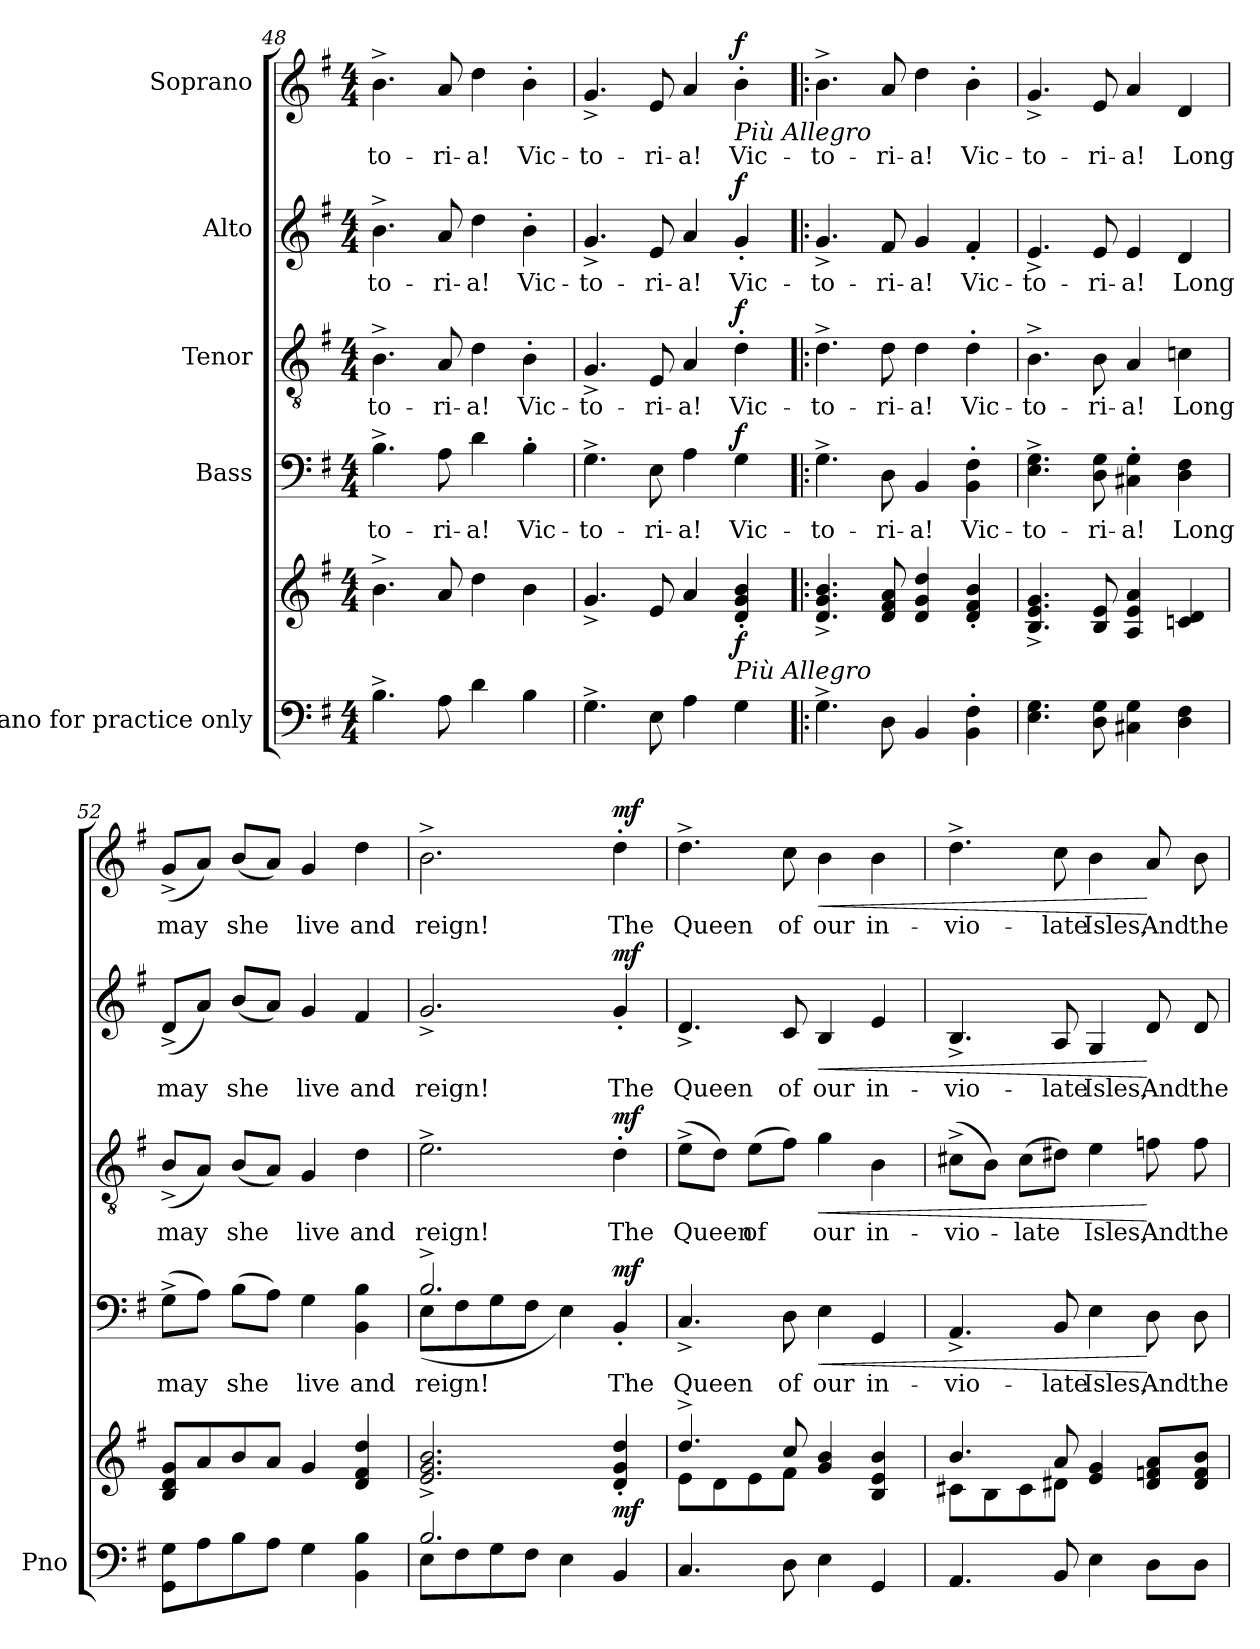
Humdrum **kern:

**kern	**kern	**dynam	**kern	**text	**dynam	**kern	**text	**dynam	**kern	**text	**dynam	**kern	**text	**dynam
*part5	*part5	*part5	*part4	*part4	*part4	*part3	*part3	*part3	*part2	*part2	*part2	*part1	*part1	*part1
*staff6	*staff5	*staff5/6	*staff4	*staff4	*staff4	*staff3	*staff3	*staff3	*staff2	*staff2	*staff2	*staff1	*staff1	*staff1
*I"Piano for practice only	*	*	*I"Bass	*	*	*I"Tenor	*	*	*I"Alto	*	*	*I"Soprano	*	*
*I'Pno	*	*	*	*	*	*	*	*	*	*	*	*	*	*
*clefF4	*clefG2	*	*clefF4	*	*	*clefGv2	*	*	*clefG2	*	*	*clefG2	*	*
*k[f#]	*k[f#]	*	*k[f#]	*	*	*k[f#]	*	*	*k[f#]	*	*	*k[f#]	*	*
*M4/4	*M4/4	*	*M4/4	*	*	*M4/4	*	*	*M4/4	*	*	*M4/4	*	*
=48	=48	=48	=48	=48	=48	=48	=48	=48	=48	=48	=48	=48	=48	=48
!	!	!	!	!LO:LY:b	!	!	!LO:LY:b	!	!	!LO:LY:b	!	!	!LO:LY:b	!
4.B^\	4.b^\	.	4.B^\	-to-	.	4.B^\	-to-	.	4.b^\	-to-	.	4.b^\	-to-	.
!	!	!	!	!LO:LY:b	!	!	!LO:LY:b	!	!	!LO:LY:b	!	!	!LO:LY:b	!
8A\	8a/	.	8A\	-ri-	.	8A/	-ri-	.	8a/	-ri-	.	8a/	-ri-	.
!	!	!	!	!LO:LY:b	!	!	!LO:LY:b	!	!	!LO:LY:b	!	!	!LO:LY:b	!
4d\	4dd\	.	4d\	-a!	.	4d\	-a!	.	4dd\	-a!	.	4dd\	-a!	.
!	!	!	!	!LO:LY:b	!	!	!LO:LY:b	!	!	!LO:LY:b	!	!	!LO:LY:b	!
4B\	4b\	.	4B'\	Vic-	.	4B'\	Vic-	.	4b'\	Vic-	.	4b'\	Vic-	.
=49	=49	=49	=49	=49	=49	=49	=49	=49	=49	=49	=49	=49	=49	=49
!	!	!	!	!LO:LY:b	!	!	!LO:LY:b	!	!	!LO:LY:b	!	!	!LO:LY:b	!
4.G^\	4.g^/	.	4.G^\	-to-	.	4.G^/	-to-	.	4.g^/	-to-	.	4.g^/	-to-	.
!	!	!	!	!LO:LY:b	!	!	!LO:LY:b	!	!	!LO:LY:b	!	!	!LO:LY:b	!
8E\	8e/	.	8E\	-ri-	.	8E/	-ri-	.	8e/	-ri-	.	8e/	-ri-	.
!	!	!	!	!LO:LY:b	!	!	!LO:LY:b	!	!	!LO:LY:b	!	!	!LO:LY:b	!
4A\	4a/	.	4A\	-a!	.	4A/	-a!	.	4a/	-a!	.	4a/	a!	.
!	!	!	!	!	!	!	!	!	!	!	!	!LO:TX:b:i:t=Più Allegro	!	!
!	!LO:TX:b:i:t=Più Allegro	!	!	!	!	!	!	!	!	!	!	!	!	!
!	!	!LO:DY:b	!	!LO:LY:b	!LO:DY:a	!	!LO:LY:b	!LO:DY:a	!	!LO:LY:b	!LO:DY:a	!	!LO:LY:b	!LO:DY:a
4G\	4d/' 4g/' 4b/'	f	4G\	Vic-	f	4d'\	Vic-	f	4g'/	Vic-	f	4b'\	Vic-	f
=50!|:	=50!|:	=50!|:	=50!|:	=50!|:	=50!|:	=50!|:	=50!|:	=50!|:	=50!|:	=50!|:	=50!|:	=50!|:	=50!|:	=50!|:
!	!	!	!	!LO:LY:b	!	!	!LO:LY:b	!	!	!LO:LY:b	!	!	!LO:LY:b	!
4.G^\	4.d/^> 4.g/^> 4.b/^>	.	4.G^\	-to-	.	4.d^\	-to-	.	4.g^>/	-to-	.	4.b^\	-to-	.
!	!	!	!	!LO:LY:b	!	!	!LO:LY:b	!	!	!LO:LY:b	!	!	!LO:LY:b	!
8D\	8d/ 8f#/ 8a/	.	8D\	-ri-	.	8d\	-ri-	.	8f#/	-ri-	.	8a/	-ri-	.
!	!	!	!	!LO:LY:b	!	!	!LO:LY:b	!	!	!LO:LY:b	!	!	!LO:LY:b	!
4BB/	4d/ 4g/ 4dd/	.	4BB/	-a!	.	4d\	-a!	.	4g/	-a!	.	4dd\	-a!	.
!	!	!	!	!LO:LY:b	!	!	!LO:LY:b	!	!	!LO:LY:b	!	!	!LO:LY:b	!
4BB\' 4F#\'	4d/' 4f#/' 4b/'	.	4BB\' 4F#\'	Vic-	.	4d'\	Vic-	.	4f#'/	Vic-	.	4b'\	Vic-	.
=51	=51	=51	=51	=51	=51	=51	=51	=51	=51	=51	=51	=51	=51	=51
!	!	!	!	!LO:LY:b	!	!	!LO:LY:b	!	!	!LO:LY:b	!	!	!LO:LY:b	!
4.E\ 4.G\	4.B/^> 4.e/^> 4.g/^>	.	4.E\^ 4.G\^	-to-	.	4.B^\	-to-	.	4.e^>/	-to-	.	4.g^>/	-to-	.
!	!	!	!	!LO:LY:b	!	!	!LO:LY:b	!	!	!LO:LY:b	!	!	!LO:LY:b	!
8D\ 8G\	8B/ 8e/	.	8D\ 8G\	-ri-	.	8B\	-ri-	.	8e/	-ri-	.	8e/	-ri-	.
!	!	!	!	!LO:LY:b	!	!	!LO:LY:b	!	!	!LO:LY:b	!	!	!LO:LY:b	!
4C#X\ 4G\	4A/ 4e/ 4a/	.	4C#X\' 4G\'	-a!	.	4A/	-a!	.	4e/	-a!	.	4a/	-a!	.
!	!	!	!	!LO:LY:b	!	!	!LO:LY:b	!	!	!LO:LY:b	!	!	!LO:LY:b	!
4D\ 4F#\	4cn/ 4d/	.	4D\ 4F#\	Long	.	4cn\	Long	.	4d/	Long	.	4d/	Long	.
!!LO:LB:g=z
=52	=52	=52	=52	=52	=52	=52	=52	=52	=52	=52	=52	=52	=52	=52
!	!	!	!	!LO:LY:b	!	!	!LO:LY:b	!	!	!LO:LY:b	!	!	!LO:LY:b	!
8GG\ 8G\L	8B/ 8d/ 8g/L	.	(8G^\L	may	.	(8B^>/L	may	.	(8d^>/L	may	.	(8g^/L	may	.
8A\	8a/	.	8A\J)	.	.	8A/J)	.	.	8a/J)	.	.	8a/J)	.	.
!	!	!	!	!LO:LY:b	!	!	!LO:LY:b	!	!	!LO:LY:b	!	!	!LO:LY:b	!
8B\	8b/	.	(8B\L	she	.	(8B/L	she	.	(8b/L	she	.	(8b/L	she	.
8A\J	8a/J	.	8A\J)	.	.	8A/J)	.	.	8a/J)	.	.	8a/J)	.	.
!	!	!	!	!LO:LY:b	!	!	!LO:LY:b	!	!	!LO:LY:b	!	!	!LO:LY:b	!
4G\	4g/	.	4G\	live	.	4G/	live	.	4g/	live	.	4g/	live	.
!	!	!	!	!LO:LY:b	!	!	!LO:LY:b	!	!	!LO:LY:b	!	!	!LO:LY:b	!
4BB\ 4B\	4d/ 4f#/ 4dd/	.	4BB\ 4B\	and	.	4d\	and	.	4f#/	and	.	4dd\	and	.
=53	=53	=53	=53	=53	=53	=53	=53	=53	=53	=53	=53	=53	=53	=53
*^	*	*	*^	*	*	*	*	*	*	*	*	*	*	*
!	!	!	!	!	!	!LO:LY:b	!	!	!LO:LY:b	!	!	!LO:LY:b	!	!	!LO:LY:b	!
2.B/	8E\L	2.e/^> 2.g/^> 2.b/^>	.	2.B^/	(8E\L	reign!	.	2.e^\	reign!	.	2.g^>/	reign!	.	2.b^\	reign!	.
.	8F#\	.	.	.	8F#\	.	.	.	.	.	.	.	.	.	.	.
.	8G\	.	.	.	8G\	.	.	.	.	.	.	.	.	.	.	.
.	8F#\J	.	.	.	8F#\J	.	.	.	.	.	.	.	.	.	.	.
.	4E\	.	.	.	4E\)	.	.	.	.	.	.	.	.	.	.	.
!	!	!	!LO:DY:b	!	!	!LO:LY:b	!LO:DY:a	!	!LO:LY:b	!LO:DY:a	!	!LO:LY:b	!LO:DY:a	!	!LO:LY:b	!LO:DY:a
4BB/	4ryy	4d/' 4g/' 4dd/'	mf	4BB'/	4ryy	The	mf	4d'\	The	mf	4g'/	The	mf	4dd'\	The	mf
=54	=54	=54	=54	=54	=54	=54	=54	=54	=54	=54	=54	=54	=54	=54	=54	=54
*	*	*^	*	*	*	*	*	*	*	*	*	*	*	*	*	*
!	!	!	!	!	!	!	!LO:LY:b	!	!	!LO:LY:b	!	!	!LO:LY:b	!	!	!LO:LY:b	!
*v	*v	*	*	*	*v	*v	*	*	*	*	*	*	*	*	*	*	*
4.C/	4.dd^/	8e\L	.	4.C^>/	Queen	.	(8e^\L	Queen	.	4.d^>/	Queen	.	4.dd^\	Queen	.
.	.	8d\	.	.	.	.	8d\J)	.	.	.	.	.	.	.	.
!	!	!	!	!	!	!	!	!LO:LY:b	!	!	!	!	!	!	!
.	.	8e\	.	.	.	.	(8e\L	of	.	.	.	.	.	.	.
!	!	!	!	!	!LO:LY:b	!	!	!	!	!	!LO:LY:b	!	!	!LO:LY:b	!
8D\	8cc/	8f#\J	.	8D\	of	.	8f#\J)	.	.	8c/	of	.	8cc\	of	.
!	!	!	!	!	!LO:LY:b	!LO:HP:b	!	!LO:LY:b	!LO:HP:b	!	!LO:LY:b	!LO:HP:b	!	!LO:LY:b	!LO:HP:b
4E\	4g/ 4b/	2ryy	.	4E\	our	<	4g\	our	<	4B/	our	<	4b\	our	<
!	!	!	!	!	!LO:LY:b	!	!	!LO:LY:b	!	!	!LO:LY:b	!	!	!LO:LY:b	!
4GG/	4B/ 4e/ 4b/	.	.	4GG/	in-	.	4B\	in-	.	4e/	in-	.	4b\	in-	.
=55	=55	=55	=55	=55	=55	=55	=55	=55	=55	=55	=55	=55	=55	=55	=55
!	!	!	!	!	!LO:LY:b	!	!	!LO:LY:b	!	!	!LO:LY:b	!	!	!LO:LY:b	!
4.AA/	4.b/	8c#X\L	.	4.AA^>/	-vio-	.	(8c#X^\L	-vio-	.	4.B^>/	-vio-	.	4.dd^\	-vio-	.
.	.	8B\	.	.	.	.	8B\J)	.	.	.	.	.	.	.	.
!	!	!	!	!	!	!	!	!LO:LY:b	!	!	!	!	!	!	!
.	.	8c#\	.	.	.	.	(8c#\L	-late	.	.	.	.	.	.	.
!	!	!	!	!	!LO:LY:b	!	!	!	!	!	!LO:LY:b	!	!	!LO:LY:b	!
8BB/	8a/	8d#X\J	.	8BB/	-late	.	8d#X\J)	.	.	8A/	late	.	8cc\	-late	.
!	!	!	!	!	!LO:LY:b	!	!	!LO:LY:b	!	!	!LO:LY:b	!	!	!LO:LY:b	!
4E\	4e/ 4g/	2ryy	.	4E\	Isles,	.	4e\	Isles,	.	4G/	Isles,	.	4b\	Isles,	.
!	!	!	!	!	!LO:LY:b	!	!	!LO:LY:b	!	!	!LO:LY:b	!	!	!LO:LY:b	!
8D\L	8d#/ 8fn/ 8a/L	.	.	8D\	And	[	8fn\	And	[	8d/	And	[	8a/	And	[
!	!	!	!	!	!LO:LY:b	!	!	!LO:LY:b	!	!	!LO:LY:b	!	!	!LO:LY:b	!
8D\J	8d#/ 8f/ 8b/J	.	.	8D\	the	.	8f\	the	.	8d/	the	.	8b\	the	.
*	*v	*v	*	*	*	*	*	*	*	*	*	*	*	*	*
=	=	=	=	=	=	=	=	=	=	=	=	=	=	=
*-	*-	*-	*-	*-	*-	*-	*-	*-	*-	*-	*-	*-	*-	*-
